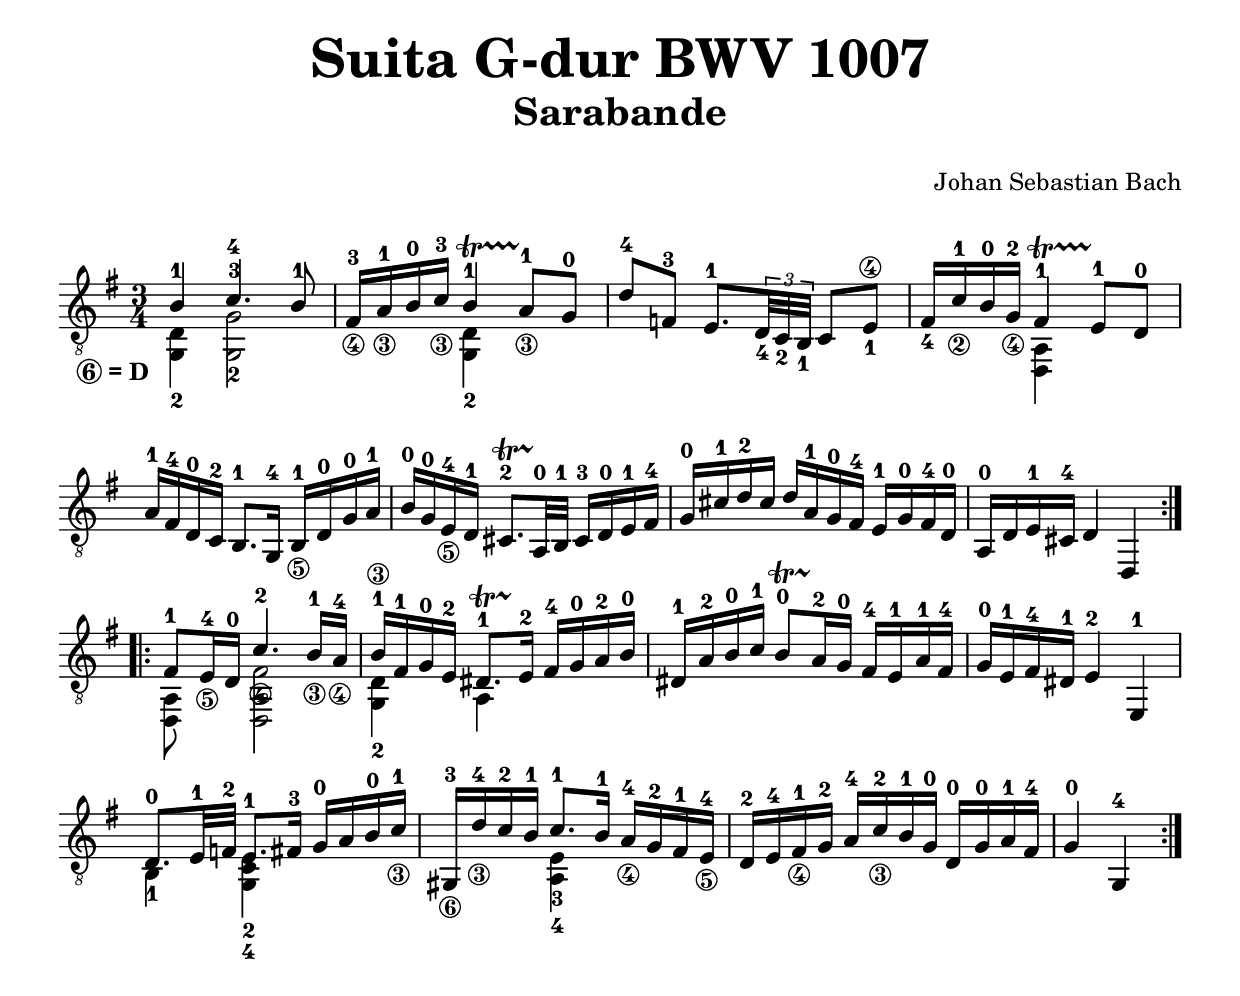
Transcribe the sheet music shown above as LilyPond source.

\version "2.19.80"

\language "deutsch"


%\version "2.12.0"
\include "deutsch.ly"

#(ly:set-option 'point-and-click #t)
#(set-global-staff-size 18)




\layout  {
	indent = #0
	\context {
      \Score 
        \remove "Bar_number_engraver" 
        \override TextSpanner  #'(bound-details left stencil-align-dir-y) = #0
      }
    \context {
      \Lyrics
          \consists "Bar_engraver"
          \consists "Separating_line_group_engraver"
          \override BarLine #'transparent = ##f
      }
    \context {
        \Staff
          \override TimeSignature #'style = #'numbered
          \override StringNumber #'font-size = #-3
          \override Fingering #'font-size = #-3
          \override VerticalAxisGroup #'minimum-Y-extent = #'(0.5 . 3)  
          \override TextSpanner  #'(bound-details left stencil-align-dir-y) = #0
%           \override VerticalAxisGroup #'default-staff-staff-spacing
%                 #'basic-distance = #15
      }
}


%############ FINGERING ################
pfi=\markup { \smaller  \italic "p"}
ifi=\markup { \smaller  \italic "i"}
mfi=\markup { \smaller  \italic "m"}
afi=\markup { \smaller  \italic "a"}

aTag = \markup { "" }
half = \markup {\column { "1" \draw-line #'(3 . 0) "2"} }

%######### GUITAR MARKS ######################
SCORDATURE = \markup {
  \general-align #Y #CENTER { \bold { \circle {"6"} "=" "D" } }
}

SCORDATUREg = \markup {
  \general-align #Y #CENTER { \bold { \circle {"5"} "=" "G" } }
}

SCORDATUREais = \markup {
  \general-align #Y #CENTER { \bold { \circle {"2"} "=" "ais" } }
}

SCORDATUREdONE = \markup {
  \general-align #Y #CENTER { \bold { \circle {"1"} "=" "d" } }
}


%########### ARTICULATION #################
lvSempre = \markup { \italic "lasciar vibrare sempre"}
Lv = \markup { \italic "L.v."}
gliss = \markup { \italic \bold \teeny "gliss."}
dolce = \markup { \italic "dolce"}
loco = \markup { \italic "loco"}
pocometal = \markup { \italic "poco metallico"}
sim = \markup { \italic "sim."}
decisio = \markup { \italic "decisio"}
lantano = \markup{ \italic "lantano" }
sonoro = \markup{ \italic "sonoro" }
sulpont = \markup{ \italic "sul pont." }
moltoSonoro = \markup{ \italic "molto sonoro" }
naturale = \markup{ \italic "naturale" }
ord = \markup{ \italic "ord." }
marcatoIlBasso = \markup{ \italic "marcato il basso" }
semprePizz = \markup{ \italic "sempre pizz." }
% pizz = \markup{ \italic "pizz." }
pizz = #(define-music-function (parser location nouse) (string?)
  #{
    \override TextSpanner #'(bound-details centre text) = \markup { \italic "pizz. " } 
  #}
  )
tamburomil = \markup{ \italic "tamburo militare" }
vibrAlaBlues = \markup{ \italic { \column {"vibrato" "ala" "blues" }}}

leggiero = \markup{ \bold \italic "leggiero" }
agitato = \markup{ \bold \italic "agitato" }
calmo = \markup{ \bold \italic "calmo" }
rit = \markup{ \italic "rit." }

%################ DYNAMICS #######################
crescpocpoc = \markup { \italic "c r e s c e n d o   p o c o   a   p o c o"}
meno = \markup { \italic "meno"}
repalninente = \markup { \italic "repetare ad libitum al niente"}
ritmolto = \markup { \italic "molto rit."}
cresc = \markup { \italic "cresc."}

%################# TWEAKERS ####################
MvTx = #(define-music-function (parser location xy) (pair?)
  #{
    \once \override TextScript #'extra-offset = #$xy
  #}
  )
    
MvTxAll = #(define-music-function (parser location xy) (pair?)
  #{
    \override TextScript #'extra-offset = #$xy
  #}
  )

MvFi = #(define-music-function (parser location xy) (pair?)
  #{
    \once \override Fingering #'extra-offset = #$xy
  #}
  )  
  
MvFiAll = #(define-music-function (parser location xy) (pair?)
  #{
    \override Fingering #'extra-offset = #$xy
  #}
  )
  
MvStr = #(define-music-function (parser location xy) (pair?)
  #{
    \once \override StringNumber #'extra-offset = #$xy
  #}
  )  

MvStrAll = #(define-music-function (parser location xy) (pair?)
  #{
    \override StringNumber #'extra-offset = #$xy
  #}
  )  

%½
fat = #(define-music-function (parser location ft xy) (string? pair?)
#{
    \once \override TextScript #'extra-offset = #$xy
    (markup (#:line (#:bold ft ) )
  #}
  )  


arrow = \markup {
    \postscript #"
  0.2 setlinewidth
  -0.6 0.5 moveto
  0.4 1.5 lineto
  1.4 0.5 lineto
  stroke
  "
}

arrowBack = \markup {
    \postscript #"
  0.2 setlinewidth
  -0.6 1.5 moveto
  0.4 0.5 lineto
  1.4 1.5 lineto
  stroke
  "
}


%%% FLAMENCO
% Finger stroke symbols
strokeUp = \markup { \postscript #"
  0.1     setlinewidth
  0.5 0   moveto
  0.5 2   lineto
  0.2 1.4 lineto
  0.5 2   moveto
  0.8 1.4 lineto
  stroke
"}

strokeDown = \markup { \postscript #"
  0.1     setlinewidth
  0.5 2   moveto
  0.5 0   lineto
  0.2 0.6 lineto
  0.5 0   moveto
  0.8 0.6 lineto
  stroke
"}
% Golpe symbol
golpe = \markup { \postscript #"
  0.2 setlinewidth
  0 0 moveto
  1 0 lineto
  1 1 lineto
  stroke
  "\postscript #"
  0.1       setlinewidth
  -0.6 -0.1  moveto
  -0.6  1.0 lineto
  0.5  1.0 lineto
  stroke
"}
% Strokes for all fingers
pUp   = \markup { \column { \pfi \line { \strokeUp }}}
pDown = \markup { \column { \pfi \line { \strokeDown }}}
iUp   = \markup { \column { \ifi \line { \strokeUp }}}
iDown = \markup { \column { \ifi \line { \strokeDown }}}
mUp   = \markup { \column { \mfi \line { \strokeUp }}}
mDown = \markup { \column { \mfi \line { \strokeDown }}}
aUp   = \markup { \column { \afi \line { \strokeUp }}}
aDown = \markup { \column { \afi \line { \strokeDown }}}
xUp   = \markup { \column { \small x \line { \strokeUp }}}
xDown = \markup { \column { \small x \line { \strokeDown }}}

tambMil = \markup {
  \postscript #"
  0.2 setlinewidth
  0 -1 moveto
  3 1 lineto
  9 1 lineto
  stroke
  "\postscript #"
  0.2 setlinewidth
  -0.5 1 moveto
  2.5 -1 lineto
  8.5 -1 lineto
  stroke
  "
}

tambMilShort = \markup {
  \postscript #"
  0.2 setlinewidth
  0 -1 moveto
  3 1 lineto
  4 1 lineto
  stroke
  "\postscript #"
  0.2 setlinewidth
  -0.5 1 moveto
  2.5 -1 lineto
  3.5 -1 lineto
  stroke
  "
}

\paper {
  %after-title-space = 1.5\cm
  %head-separation = 0\cm
  %page-top-space = 0\cm
  bottom-margin = 1\cm
  left-margin = 1\cm
  right-margin = 1\cm
  %line-width = 18 \cm
  paper-size = "a4"
  top-margin = 1\cm
  %ragged-last-bottom = ##f
  ragged-bottom = ##f
  %annotate-spacing = ##t
  ragged-last = ##f
  ragged-right = ##f
  print-page-number = ##f
  between-system-padding = #6  %add space above and below

}


#(set-global-staff-size 21)


\header {
  title = \markup  \center-column { \fontsize #3 {"Suita G-dur BWV 1007" } "Sarabande" " "}
  composer = \markup \center-column { "Johan Sebastian Bach" " " }
  %arranger = "oprac. W. Gromolak"

  %meter = \markup \italic " "

  %tagline = \aTag
  %copyright = \aCopy
}


\score {

  \new Staff {
    \set Staff.midiInstrument="acoustic guitar (nylon)"
    \override Staff.NoteCollision #'merge-differently-headed = ##t
    \override Staff.NoteCollision #'merge-differently-dotted = ##t
    \override Staff.Stem #'length-fraction = #1.2
    \time 3/4
    \key g \major
    \clef "G_8"
    \relative c {
      
     <<{ \once \override TextScript #'extra-offset = #'(-8 . 5) % wyskakuje ostrzeżenie -> log
    h'4^1 _\SCORDATURE c4.^4 h8^1
      | % 2
      fis16_\4-3 a_\3-1 h^0 c_\3-3 h4^1\startTrillSpan a8_\3-1\stopTrillSpan g-0
      | % 3
      [d'^4 f,^3] e8.^1\tuplet 3/2 {d32_4 c_2 h_1} c8 e_1\4
      | % 4
      fis16_4 c'_\2^1 h^0 g_\4^2 fis4^1\startTrillSpan e8^1\stopTrillSpan d^0
      | % 5
      a'16^1 fis^4 d^0 c^2 h8.^1 g16^4 h_\5^1 d^0 g^0 a^1
      | % 6
      h^0 g^0 e_\5^4 d^1 cis8.^2\startTrillSpan a32^0\stopTrillSpan h^1 cis16^3 d^0 e^1 fis^4
      | % 7
      g^0 cis^1 d^2 cis d a^1 g^0 fis^4 e^1 g^0 fis^4 d^0
      | % 8
      a^0 d e^1 cis^4 d4 d,\bar ":|.:" % 
      fis'8^1 e16_\5^4 d^0 c'4._\4^2 h16_\3^1 a_\4^4     
      | % 18
      h\3-1 fis^1 g^0 e^2 dis8.^1\startTrillSpan e16^2\stopTrillSpan fis^4 g^0 a^2 h^0
      | % 19
      dis,^1 a'^2 h^0 c^1 h8^0\startTrillSpan a16^2\stopTrillSpan g^0 fis^4 e^1 a^1 fis^4
      | % 20
      g^0 e^1 fis^4 dis^1 e4^2 e,^1
      | % 21
      d'8.^0 e32^1 f^2 e8.^1 fis16^3 g^0 a h^0 c^1_\3
      | % 22
      gis,^3_\6 d''^4_\3 c^2 h^1 c8.^1 h16^1 a^4_\4 g^2 fis^1 e^4_\5
      | % 23
      d16^2 e16^4 fis^1_\4 g^2 a^4 c^2_\3 h^1 g^0
      | % 24
      d^0 g^0 a^1 fis^4 g4^0 g,^4\bar ":|."
      
      |}\\% 33
       
       {<d' g,_2>4 <g,_2g'^3>2
        s4 <g_2 d'>4 s4
        s2.
        s4 <d a'> s4
        s2.
        s2.
        s2.
        s2.
        <a' d,>8 s8 <d, a' fis'>2
        <d' g,_2>4 a4 s4
        s2.
        s2.
        h4_1 <g _4c_2 e>4 s4
        s4 <a_4 e'_3>4
        
        
       }>> \bar ":|."
    }

  }

  \midi {
    \context {
      \Score
      tempoWholesPerMinute = #(ly:make-moment 80 8)
    }
  }
  \layout {
    %ragged-last = ##t
  }

}




